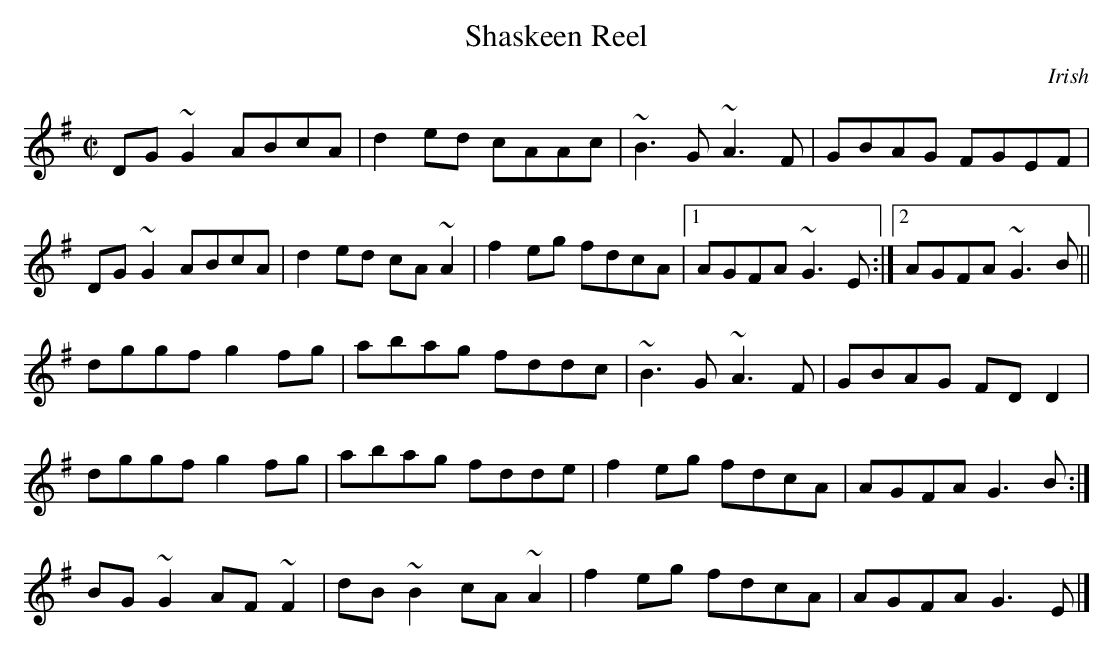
X:1
T:Shaskeen Reel
M:C|
K:G
DG ~G2 ABcA | d2 ed cAAc | ~B3 G ~A3 F | GBAG FGEF |
DG ~G2 ABcA | d2 ed cA ~A2 | f2 eg fdcA |1 AGFA ~G3 E :|2 AGFA ~G3 B ||
dggf g2 fg | abag fddc | ~B3 G ~A3 F | GBAG FD D2 |
dggf g2 fg | abag fdde | f2 eg fdcA | AGFA G3 B :|
BG ~G2 AF ~F2 | dB ~B2 cA ~A2 | f2 eg fdcA | AGFA G3 E |]
